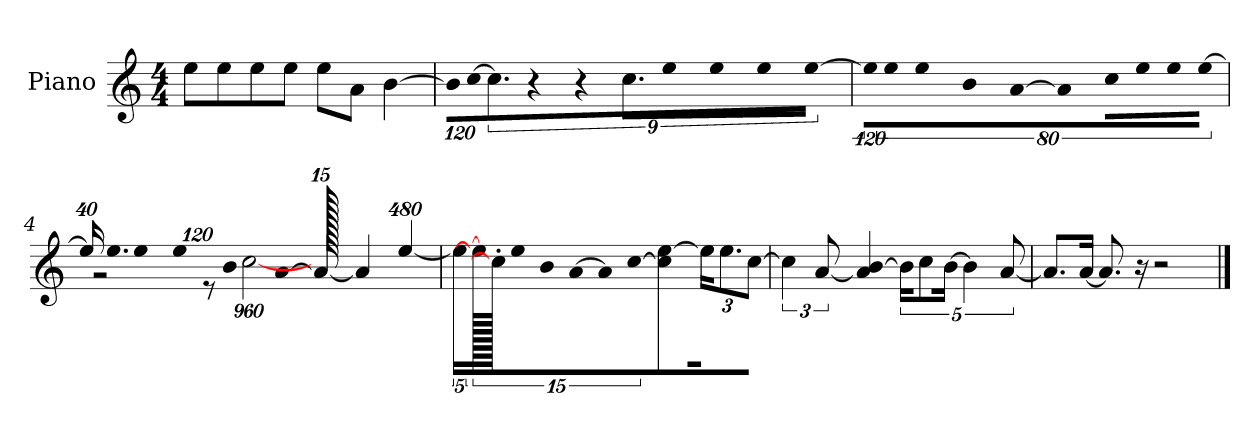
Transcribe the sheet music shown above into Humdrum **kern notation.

**kern
*part1
*staff1
*I"Piano
*I'P-no
*clefG2
*k[]
*M4/4
*MM90
=1
8ee\L
8ee\
8ee\
8ee\J
8ee\L
8a\J
[4b\
=2
!LO:N:vis=16
1920%107b\LL]
!LO:N:vis=16
[1920%107cc\J
9.cc\J]
!LO:N:vis=16
1920%107r
!LO:N:vis=16
1920%107r
9.cc\L
!LO:N:vis=8
640%71ee\
!LO:N:vis=8
640%71ee\
!LO:N:vis=8
640%71ee\
!LO:N:vis=8
[640%71ee\J
=3
!LO:N:vis=16
1920%107ee\KL]
!LO:N:vis=8
640%71ee\
!LO:N:vis=16
1920%107ee\L
!LO:N:vis=16
1920%107b\
!LO:N:vis=16
[1920%107a\JJ
!LO:N:vis=4
1920%427a/]
!LO:N:vis=8
640%71cc\L
!LO:N:vis=8
640%71ee\
!LO:N:vis=8
640%71ee\
!LO:N:vis=8
[640%71ee\J
=4
*Xbrackettup
!LO:N:vis=32
*^
640%23ee/KLL]	1920ryy
.	2r
!LO:N:vis=16.	!
960%103ee/J	.
!LO:N:vis=8	!
960%137ee/	.
!LO:N:vis=16	!
1920%137ee/L	.
!LO:N:vis=32	!
640%23b/K	.
[384%41a/J	.
1920a/_	.
4a/]	8r
.	[1920%719cc\
[1920%479ee/	.
*v	*v
!!LO:LB:g=z
=5
*brackettup
20ee\LL]
1920ee/_
1920cc'\]
20ee\
20b\
[20a\JJ
5a/]
[10cc\
4cc\] [4ee\
*Xbrackettup
24ee\KL]
12.ee\
[12cc\J
=6
*brackettup
6cc\]
[12a/
4a/] [4b/
20b\KL]
10cc\
[20b\Jk
5b\]
[10a/
=7
8.a/L]
[16a/Jk
8.a/]
16r
2r
==
*-
